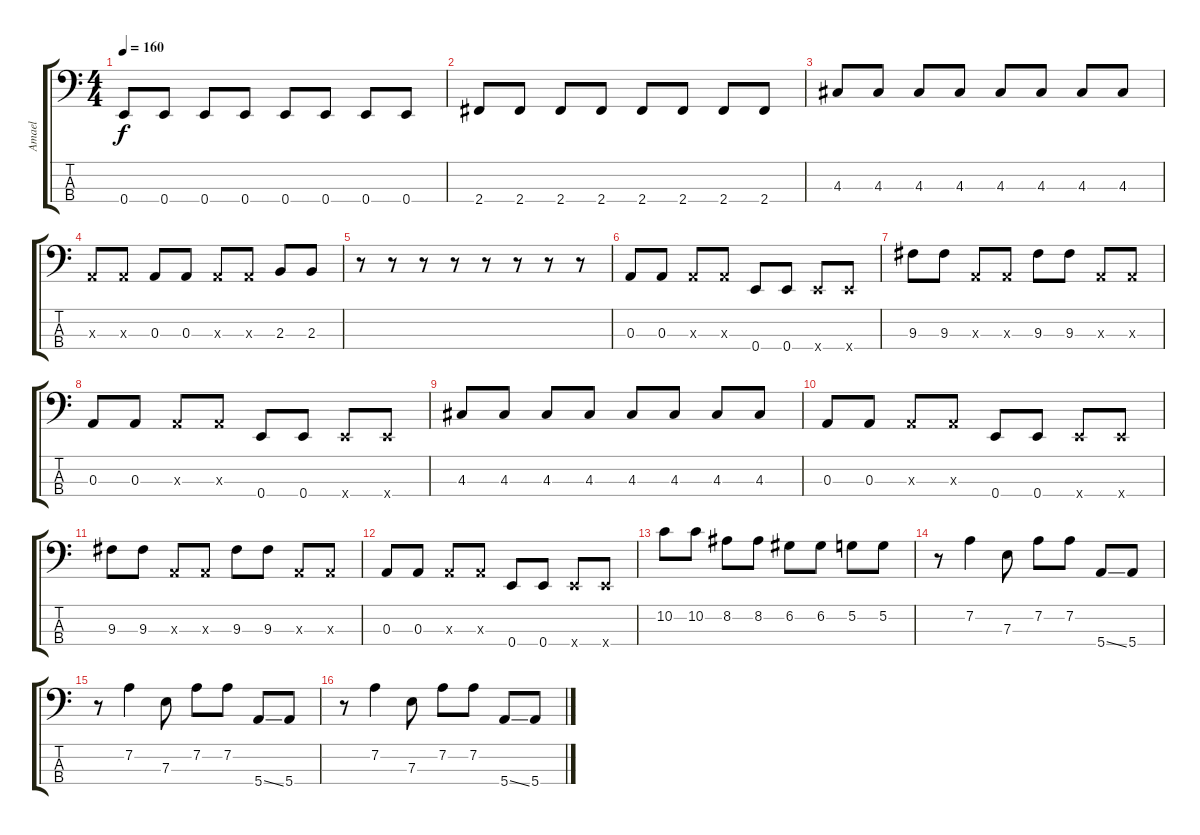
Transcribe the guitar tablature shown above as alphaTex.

\track ("Amael" "Amael") {instrument electricbassfinger}
\staff {score tabs}
\tuning (G2 D2 A1 E1) {hide}
\ts (4 4)
\tempo 160
\clef f4
\ks c
0.4.8{dy f} 0.4.8 0.4.8 0.4.8 0.4.8 0.4.8 0.4.8 0.4.8 |
2.4.8 2.4.8 2.4.8 2.4.8 2.4.8 2.4.8 2.4.8 2.4.8 |
4.3.8 4.3.8 4.3.8 4.3.8 4.3.8 4.3.8 4.3.8 4.3.8 |
0.3{x}.8 0.3{x}.8 0.3.8 0.3.8 0.3{x}.8 0.3{x}.8 2.3.8 2.3.8 |
r.8 r.8 r.8 r.8 r.8 r.8 r.8 r.8 |
0.3.8 0.3.8 0.3{x}.8 0.3{x}.8 0.4.8 0.4.8 0.4{x}.8 0.4{x}.8 |
9.3.8 9.3.8 0.3{x}.8 0.3{x}.8 9.3.8 9.3.8 0.3{x}.8 0.3{x}.8 |
0.3.8 0.3.8 0.3{x}.8 0.3{x}.8 0.4.8 0.4.8 0.4{x}.8 0.4{x}.8 |
4.3.8 4.3.8 4.3.8 4.3.8 4.3.8 4.3.8 4.3.8 4.3.8 |
0.3.8 0.3.8 0.3{x}.8 0.3{x}.8 0.4.8 0.4.8 0.4{x}.8 0.4{x}.8 |
9.3.8 9.3.8 0.3{x}.8 0.3{x}.8 9.3.8 9.3.8 0.3{x}.8 0.3{x}.8 |
0.3.8 0.3.8 0.3{x}.8 0.3{x}.8 0.4.8 0.4.8 0.4{x}.8 0.4{x}.8 |
10.2.8 10.2.8 8.2.8 8.2.8 6.2.8 6.2.8 5.2.8 5.2.8 |
r.8 7.2.4 7.3.8 7.2.8 7.2.8 5.4{ss}.8 5.4.8 |
r.8 7.2.4 7.3.8 7.2.8 7.2.8 5.4{ss}.8 5.4.8 |
r.8 7.2.4 7.3.8 7.2.8 7.2.8 5.4{ss}.8 5.4.8
